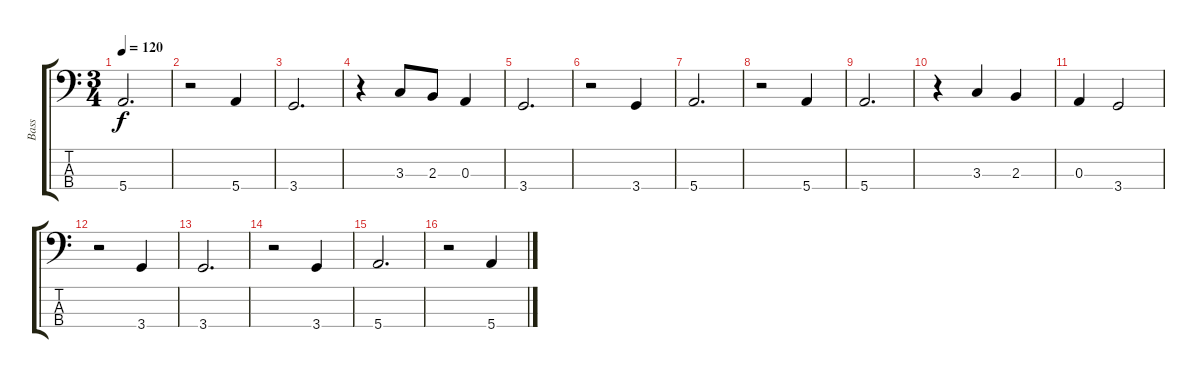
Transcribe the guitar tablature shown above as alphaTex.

\track ("Bass" "Bass") {instrument contrabass}
\staff {score tabs}
\tuning (G2 D2 A1 E1) {hide}
\ts (3 4)
\tempo 120
\clef f4
\ks c
5.4.2{d dy f} |
r.2 5.4.4 |
3.4.2{d} |
r.4 3.3.8 2.3.8 0.3.4 |
3.4.2{d} |
r.2 3.4.4 |
5.4.2{d} |
r.2 5.4.4 |
5.4.2{d} |
r.4 3.3.4 2.3.4 |
0.3.4 3.4.2 |
r.2 3.4.4 |
3.4.2{d} |
r.2 3.4.4 |
5.4.2{d} |
r.2 5.4.4
